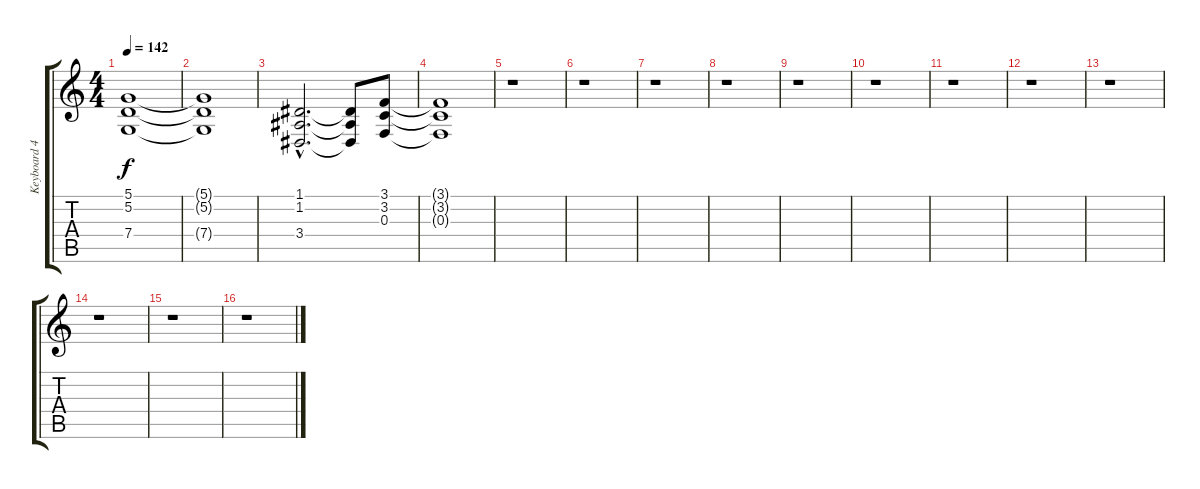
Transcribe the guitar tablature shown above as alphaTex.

\track ("Keyboard 4" "Keyboard 4") {instrument lead2sawtooth}
\staff {score tabs}
\tuning (D4 A3 F3 C3 G2 D2) {hide}
\ts (4 4)
\tempo 142
\clef g2
\ks c
(5.1 5.2 7.4).1{dy f} |
(5.1{t} 5.2{t} 7.4{t}).1 |
(1.1{hac} 1.2{hac} 3.4{hac}).2{d} (1.1{t} 1.2{t} 3.4{t}).8 (3.1 3.2 0.3).8 |
(3.1{t} 3.2{t} 0.3{t}).1 |
r.1 |
r.1 |
r.1 |
r.1 |
r.1 |
r.1 |
r.1 |
r.1 |
r.1 |
r.1 |
r.1 |
r.1
